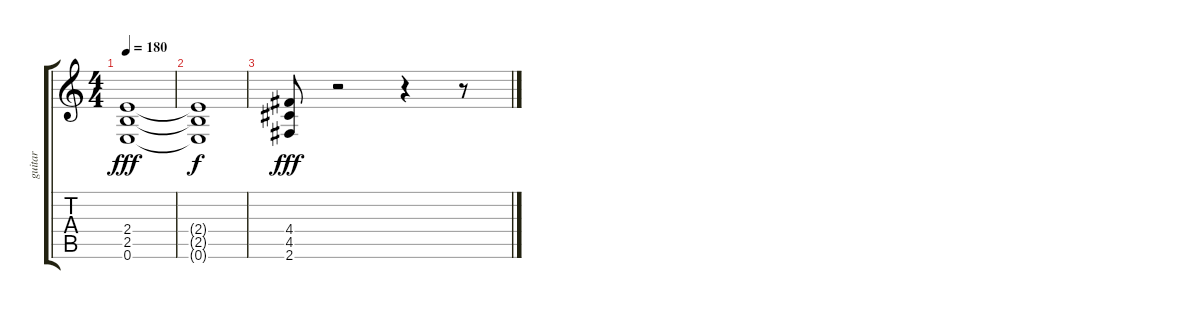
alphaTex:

\track ("guitar" "guitar") {instrument distortionguitar}
\staff {score tabs}
\tuning (E4 B3 G3 D3 A2 E2) {hide}
\ts (4 4)
\tempo 180
\clef g2
\ks c
(2.4 2.5 0.6).1{dy fff} |
(2.4{t} 2.5{t} 0.6{t}).1{dy f} |
(4.4 4.5 2.6).8{dy fff} r.2 r.4 r.8
